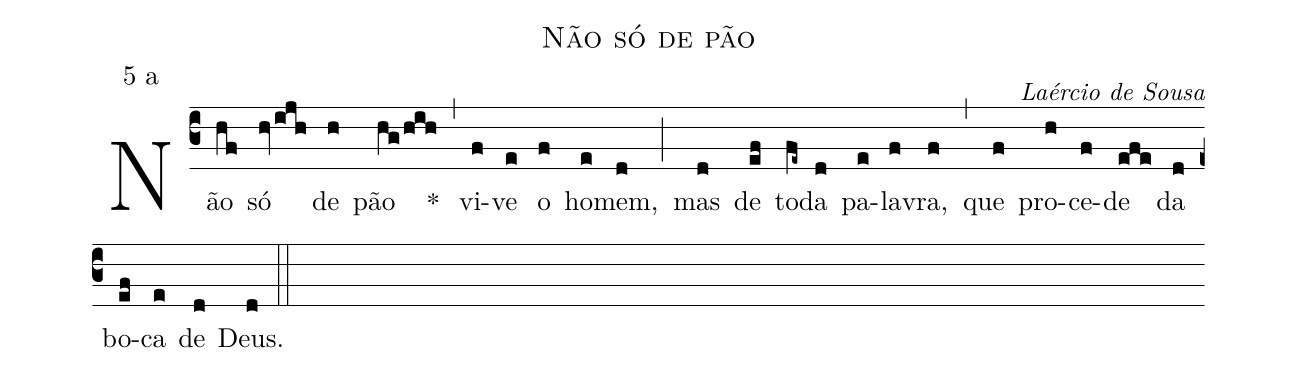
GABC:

name: Não só de pão;
mode: 5;
mode-differentia: a;
commentary: Laércio de Sousa;
%%
(c3)

Não(hf) só(hv/ijh) de(h) pão(hg/hih) *(,) vi(f)ve(e) o(f) ho(e)mem,(d) (;) mas(d) de(ef) to(fe~)da(d) pa(e)la(f)vra,(f) (,) que(f) pro(h)ce(f)de(efe) da(d) bo(ef)ca(e) de(d) Deus.(d)

(::)
